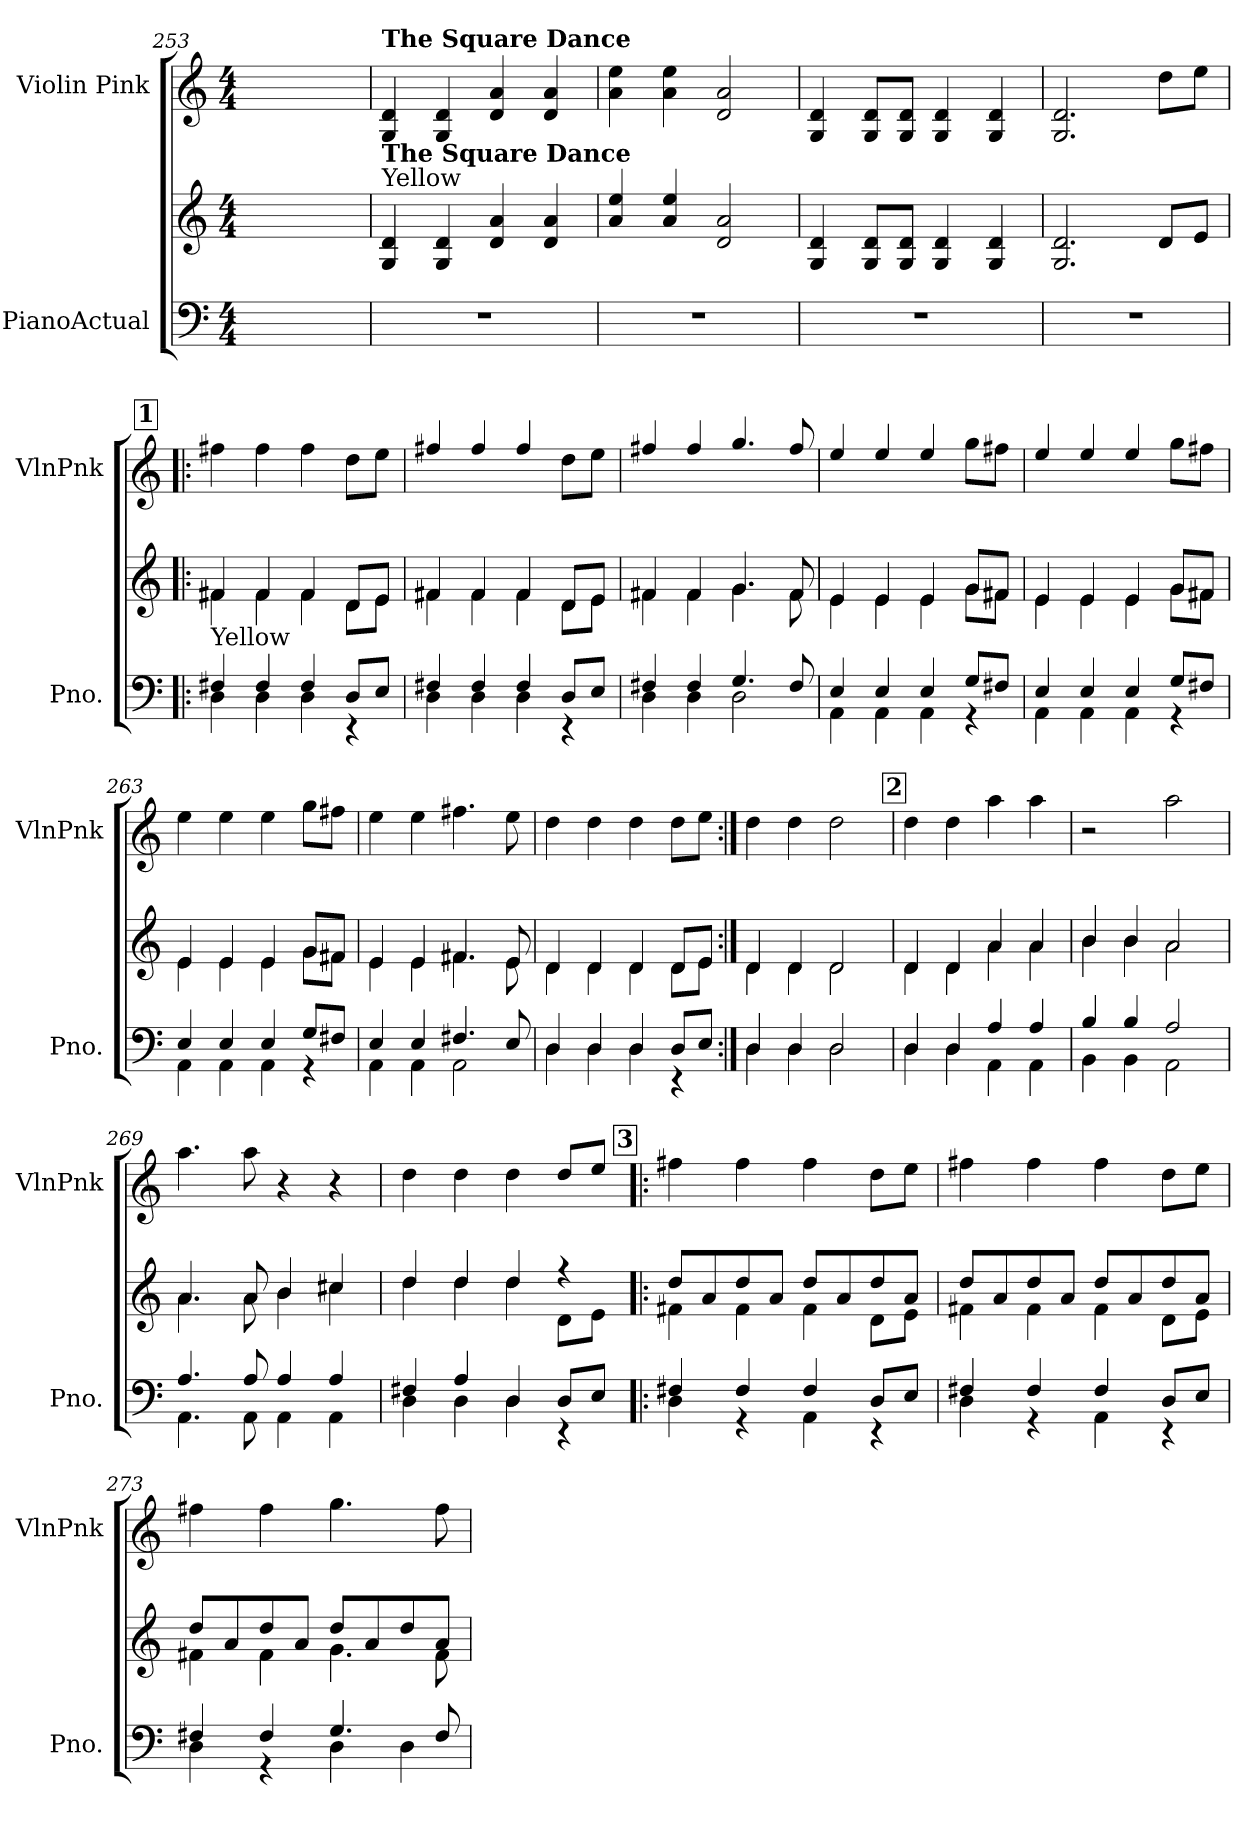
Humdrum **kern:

**kern	**kern	**kern
*part2	*part2	*part1
*staff3	*staff2	*staff1
*I"PianoActual	*	*I"Violin Pink
*I'Pno.	*	*I'VlnPnk
*clefF4	*clefG2	*clefG2
*k[]	*k[]	*k[]
*M4/4	*M4/4	*M4/4
=253	=253	=253
1ryy	1ryy	1ryy
=254	=254	=254
!	!	!LO:TX:a:B:t=The Square Dance
!	!LO:TX:a:t=Yellow	!
!	!LO:TX:a:B:t=The Square Dance	!
1r	4G/ 4d/	4G/ 4d/
.	4G/ 4d/	4G/ 4d/
.	4d/ 4a/	4d/ 4a/
.	4d/ 4a/	4d/ 4a/
=255	=255	=255
1r	4a/ 4ee/	4a\ 4ee\
.	4a/ 4ee/	4a\ 4ee\
.	2d/ 2a/	2d/ 2a/
!!LO:LB:g=z
=256	=256	=256
1r	4G/ 4d/	4G/ 4d/
.	8G/ 8d/L	8G/ 8d/L
.	8G/ 8d/J	8G/ 8d/J
.	4G/ 4d/	4G/ 4d/
.	4G/ 4d/	4G/ 4d/
=257	=257	=257
1r	2.G/ 2.d/	2.G/ 2.d/
.	8d/L	8dd\L
.	8e/J	8ee\J
!!LO:REH:place=s1:a:B:fs=9.9988:t=1
=258!|:	=258!|:	=258!|:
*^	*^	*
!LO:TX:a:t=Yellow	!	!	!	!
4F#X/	4D\	4f#X/	4f#\	4ff#X\
4F#/	4D\	4f#/	4f#\	4ff#\
4F#/	4D\	4f#/	4f#\	4ff#\
8D/L	4r	8d/L	8d\L	8dd\L
8E/J	.	8e/J	8e\J	8ee\J
!!LO:LB:g=z
=259	=259	=259	=259	=259
4F#X/	4D\	4f#X/	4f#\	4ff#X/
4F#/	4D\	4f#/	4f#\	4ff#/
4F#/	4D\	4f#/	4f#\	4ff#/
8D/L	4r	8d/L	8d\L	8dd\L
8E/J	.	8e/J	8e\J	8ee\J
=260	=260	=260	=260	=260
4F#X/	4D\	4f#X/	4f#\	4ff#X/
4F#/	4D\	4f#/	4f#\	4ff#/
4.G/	2D\	4.g/	4.g\	4.ggi/
8F#/	.	8f#/	8f#\	8ff#/
=261	=261	=261	=261	=261
4E/	4AA\	4e/	4e\	4ee/
4E/	4AA\	4e/	4e\	4ee/
4E/	4AA\	4e/	4e\	4ee/
8G/L	4r	8g/L	8g\L	8ggi\L
8F#X/J	.	8f#X/J	8f#\J	8ff#X\J
!!LO:LB:g=z
=262	=262	=262	=262	=262
4E/	4AA\	4e/	4e\	4ee/
4E/	4AA\	4e/	4e\	4ee/
4E/	4AA\	4e/	4e\	4ee/
8G/L	4r	8g/L	8g\L	8ggi\L
8F#X/J	.	8f#X/J	8f#\J	8ff#X\J
=263	=263	=263	=263	=263
4E/	4AA\	4e/	4e\	4ee\
4E/	4AA\	4e/	4e\	4ee\
4E/	4AA\	4e/	4e\	4ee\
8G/L	4r	8g/L	8g\L	8ggi\L
8F#X/J	.	8f#X/J	8f#\J	8ff#X\J
=264	=264	=264	=264	=264
4E/	4AA\	4e/	4e\	4ee\
4E/	4AA\	4e/	4e\	4ee\
4.F#X/	2AA\	4.f#X/	4.f#\	4.ff#X\
8E/	.	8e/	8e\	8ee\
!!LO:LB:g=z
=265	=265	=265	=265	=265
4D/	4D\	4d/	4d\	4dd\
4D/	4D\	4d/	4d\	4dd\
4D/	4D\	4d/	4d\	4dd\
8D/L	4r	8d/L	8d\L	8dd\L
8E/J	.	8e/J	8e\J	8ee\J
=266:|!	=266:|!	=266:|!	=266:|!	=266:|!
4D/	4D\	4d/	4d\	4dd\
4D/	4D\	4d/	4d\	4dd\
2D/	2D\	2d/	2d\	2dd\
!!LO:REH:place=s1:a:B:fs=9.9988:t=2
=267	=267	=267	=267	=267
4D/	4D\	4d/	4d\	4dd\
4D/	4D\	4d/	4d\	4dd\
4A/	4AA\	4a/	4a\	4aa\
4A/	4AA\	4a/	4a\	4aa\
=268	=268	=268	=268	=268
4B/	4BB\	4b/	4b\	2r
4B/	4BB\	4b/	4b\	.
2A/	2AA\	2a/	2a\	2aa\
!!LO:LB:g=z
=269	=269	=269	=269	=269
4.A/	4.AA\	4.a/	4.a\	4.aa\
8A/	8AA\	8a/	8a\	8aa\
4A/	4AA\	4b/	4b\	4r
4A/	4AA\	4cc#X/	4cc#\	4r
=270	=270	=270	=270	=270
4F#X/	4D\	4dd/	4dd\	4dd\
4A/	4D\	4dd/	4dd\	4dd\
4D/	4D\	4dd/	4dd\	4dd\
8D/L	4r	4r	8d\L	8dd/L
8E/J	.	.	8e\J	8ee/J
!!LO:REH:place=s1:a:B:fs=9.9988:t=3
=271!|:	=271!|:	=271!|:	=271!|:	=271!|:
4F#X/	4D\	8dd/L	4f#X\	4ff#X\
.	.	8a/	.	.
4F#/	4r	8dd/	4f#\	4ff#\
.	.	8a/J	.	.
4F#/	4AA\	8dd/L	4f#\	4ff#\
.	.	8a/	.	.
8D/L	4r	8dd/	8d\L	8dd\L
8E/J	.	8a/J	8e\J	8ee\J
!!LO:PB:g=z
=272	=272	=272	=272	=272
4F#X/	4D\	8dd/L	4f#X\	4ff#X\
.	.	8a/	.	.
4F#/	4r	8dd/	4f#\	4ff#\
.	.	8a/J	.	.
4F#/	4AA\	8dd/L	4f#\	4ff#\
.	.	8a/	.	.
8D/L	4r	8dd/	8d\L	8dd\L
8E/J	.	8a/J	8e\J	8ee\J
=273	=273	=273	=273	=273
4F#X/	4D\	8dd/L	4f#X\	4ff#X\
.	.	8a/	.	.
4F#/	4r	8dd/	4f#\	4ff#\
.	.	8a/J	.	.
4.G/	4D\	8dd/L	4.g\	4.ggi\
.	.	8a/	.	.
.	4D\	8dd/	.	.
8F#/	.	8a/J	8f#\	8ff#\
*v	*v	*	*	*
*	*v	*v	*
=	=	=
*-	*-	*-
